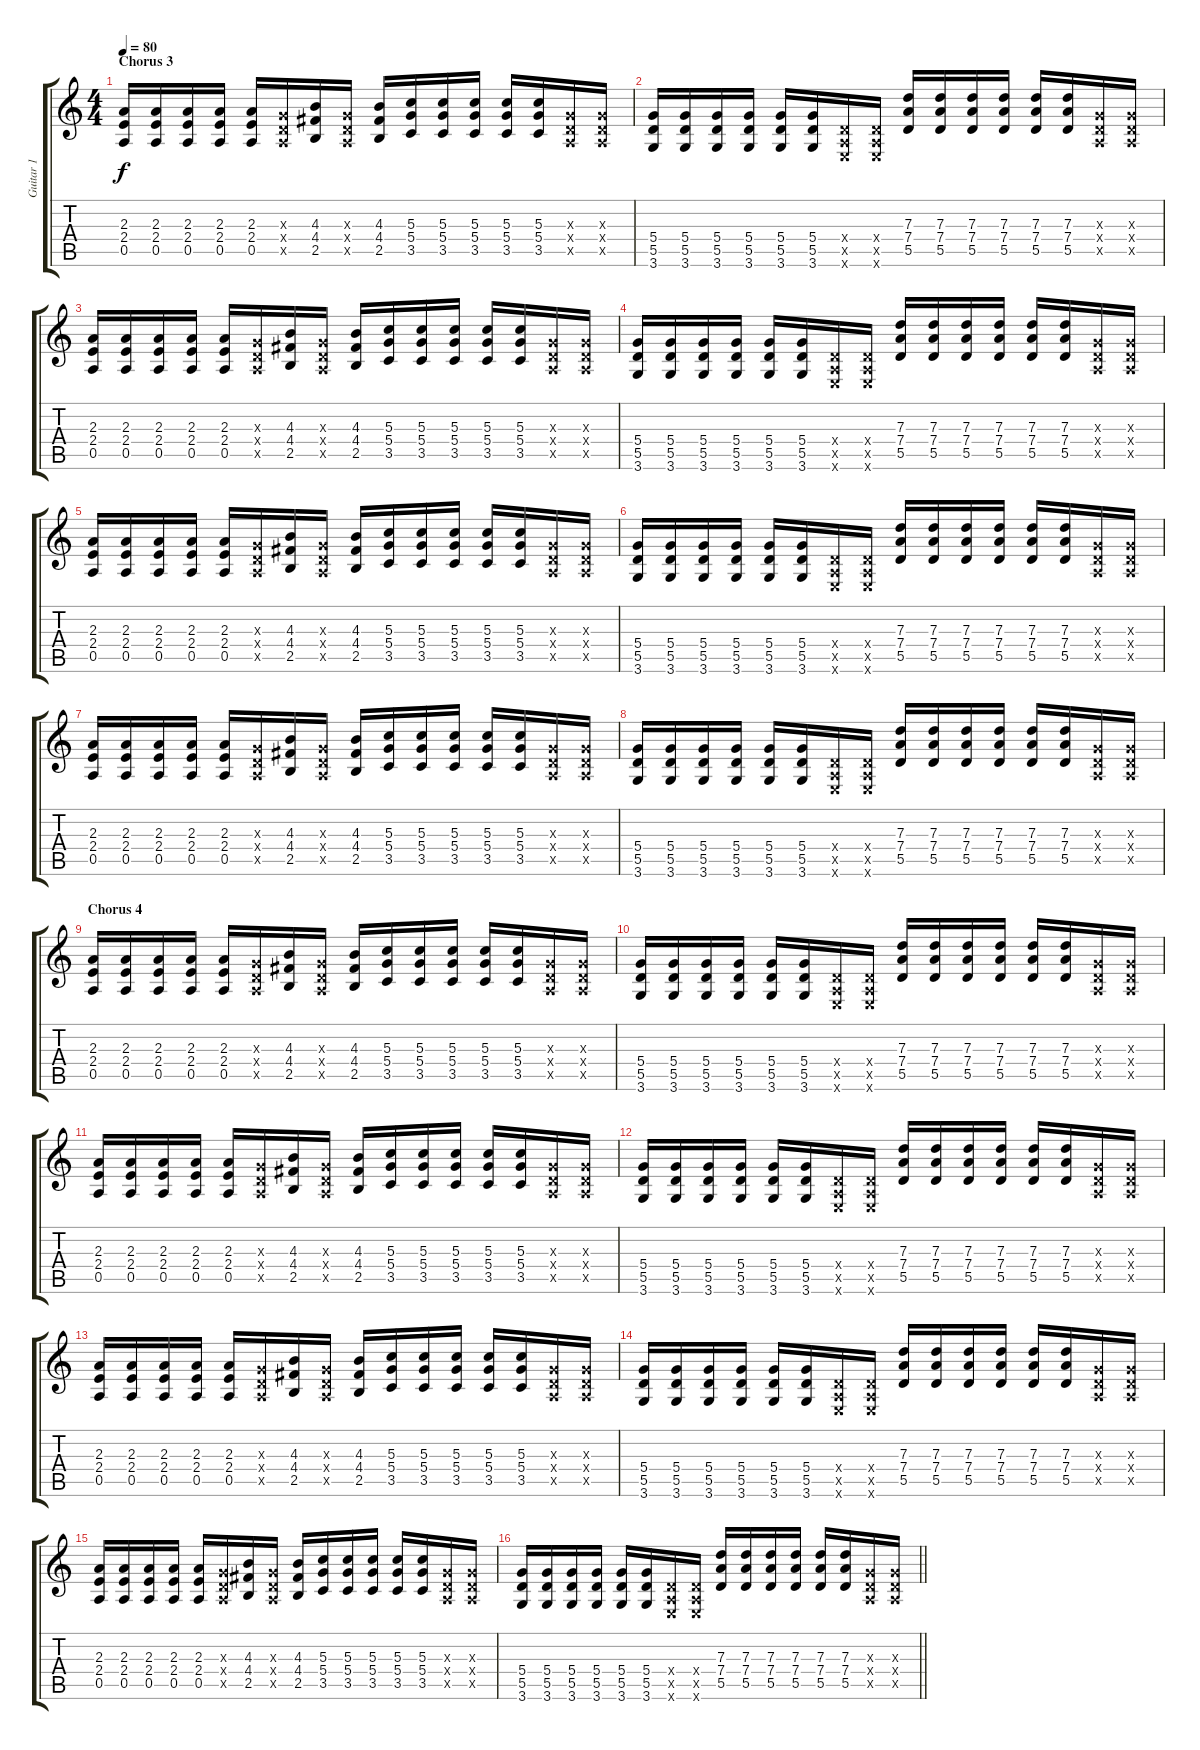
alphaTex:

\track ("Guitar 1" "Guitar 1") {instrument overdrivenguitar}
\staff {score tabs}
\tuning (E4 B3 G3 D3 A2 E2) {hide}
\ts (4 4)
\section ("" "Chorus 3")
\tempo 80
\clef g2
\ks c
(2.3 2.4 0.5).16{dy f} (2.3 2.4 0.5).16 (2.3 2.4 0.5).16 (2.3 2.4 0.5).16 (2.3 2.4 0.5).16 (0.3{x} 0.4{x} 0.5{x}).16 (4.3 4.4 2.5).16 (0.3{x} 0.4{x} 0.5{x}).16 (4.3 4.4 2.5).16 (5.3 5.4 3.5).16 (5.3 5.4 3.5).16 (5.3 5.4 3.5).16 (5.3 5.4 3.5).16 (5.3 5.4 3.5).16 (0.3{x} 0.4{x} 0.5{x}).16 (0.3{x} 0.4{x} 0.5{x}).16 |
(5.4 5.5 3.6).16 (5.4 5.5 3.6).16 (5.4 5.5 3.6).16 (5.4 5.5 3.6).16 (5.4 5.5 3.6).16 (5.4 5.5 3.6).16 (0.4{x} 0.5{x} 0.6{x}).16 (0.4{x} 0.5{x} 0.6{x}).16 (7.3 7.4 5.5).16 (7.3 7.4 5.5).16 (7.3 7.4 5.5).16 (7.3 7.4 5.5).16 (7.3 7.4 5.5).16 (7.3 7.4 5.5).16 (0.3{x} 0.4{x} 0.5{x}).16 (0.3{x} 0.4{x} 0.5{x}).16 |
(2.3 2.4 0.5).16 (2.3 2.4 0.5).16 (2.3 2.4 0.5).16 (2.3 2.4 0.5).16 (2.3 2.4 0.5).16 (0.3{x} 0.4{x} 0.5{x}).16 (4.3 4.4 2.5).16 (0.3{x} 0.4{x} 0.5{x}).16 (4.3 4.4 2.5).16 (5.3 5.4 3.5).16 (5.3 5.4 3.5).16 (5.3 5.4 3.5).16 (5.3 5.4 3.5).16 (5.3 5.4 3.5).16 (0.3{x} 0.4{x} 0.5{x}).16 (0.3{x} 0.4{x} 0.5{x}).16 |
(5.4 5.5 3.6).16 (5.4 5.5 3.6).16 (5.4 5.5 3.6).16 (5.4 5.5 3.6).16 (5.4 5.5 3.6).16 (5.4 5.5 3.6).16 (0.4{x} 0.5{x} 0.6{x}).16 (0.4{x} 0.5{x} 0.6{x}).16 (7.3 7.4 5.5).16 (7.3 7.4 5.5).16 (7.3 7.4 5.5).16 (7.3 7.4 5.5).16 (7.3 7.4 5.5).16 (7.3 7.4 5.5).16 (0.3{x} 0.4{x} 0.5{x}).16 (0.3{x} 0.4{x} 0.5{x}).16 |
(2.3 2.4 0.5).16 (2.3 2.4 0.5).16 (2.3 2.4 0.5).16 (2.3 2.4 0.5).16 (2.3 2.4 0.5).16 (0.3{x} 0.4{x} 0.5{x}).16 (4.3 4.4 2.5).16 (0.3{x} 0.4{x} 0.5{x}).16 (4.3 4.4 2.5).16 (5.3 5.4 3.5).16 (5.3 5.4 3.5).16 (5.3 5.4 3.5).16 (5.3 5.4 3.5).16 (5.3 5.4 3.5).16 (0.3{x} 0.4{x} 0.5{x}).16 (0.3{x} 0.4{x} 0.5{x}).16 |
(5.4 5.5 3.6).16 (5.4 5.5 3.6).16 (5.4 5.5 3.6).16 (5.4 5.5 3.6).16 (5.4 5.5 3.6).16 (5.4 5.5 3.6).16 (0.4{x} 0.5{x} 0.6{x}).16 (0.4{x} 0.5{x} 0.6{x}).16 (7.3 7.4 5.5).16 (7.3 7.4 5.5).16 (7.3 7.4 5.5).16 (7.3 7.4 5.5).16 (7.3 7.4 5.5).16 (7.3 7.4 5.5).16 (0.3{x} 0.4{x} 0.5{x}).16 (0.3{x} 0.4{x} 0.5{x}).16 |
(2.3 2.4 0.5).16 (2.3 2.4 0.5).16 (2.3 2.4 0.5).16 (2.3 2.4 0.5).16 (2.3 2.4 0.5).16 (0.3{x} 0.4{x} 0.5{x}).16 (4.3 4.4 2.5).16 (0.3{x} 0.4{x} 0.5{x}).16 (4.3 4.4 2.5).16 (5.3 5.4 3.5).16 (5.3 5.4 3.5).16 (5.3 5.4 3.5).16 (5.3 5.4 3.5).16 (5.3 5.4 3.5).16 (0.3{x} 0.4{x} 0.5{x}).16 (0.3{x} 0.4{x} 0.5{x}).16 |
(5.4 5.5 3.6).16 (5.4 5.5 3.6).16 (5.4 5.5 3.6).16 (5.4 5.5 3.6).16 (5.4 5.5 3.6).16 (5.4 5.5 3.6).16 (0.4{x} 0.5{x} 0.6{x}).16 (0.4{x} 0.5{x} 0.6{x}).16 (7.3 7.4 5.5).16 (7.3 7.4 5.5).16 (7.3 7.4 5.5).16 (7.3 7.4 5.5).16 (7.3 7.4 5.5).16 (7.3 7.4 5.5).16 (0.3{x} 0.4{x} 0.5{x}).16 (0.3{x} 0.4{x} 0.5{x}).16 |
\section ("" "Chorus 4")
(2.3 2.4 0.5).16 (2.3 2.4 0.5).16 (2.3 2.4 0.5).16 (2.3 2.4 0.5).16 (2.3 2.4 0.5).16 (0.3{x} 0.4{x} 0.5{x}).16 (4.3 4.4 2.5).16 (0.3{x} 0.4{x} 0.5{x}).16 (4.3 4.4 2.5).16 (5.3 5.4 3.5).16 (5.3 5.4 3.5).16 (5.3 5.4 3.5).16 (5.3 5.4 3.5).16 (5.3 5.4 3.5).16 (0.3{x} 0.4{x} 0.5{x}).16 (0.3{x} 0.4{x} 0.5{x}).16 |
(5.4 5.5 3.6).16 (5.4 5.5 3.6).16 (5.4 5.5 3.6).16 (5.4 5.5 3.6).16 (5.4 5.5 3.6).16 (5.4 5.5 3.6).16 (0.4{x} 0.5{x} 0.6{x}).16 (0.4{x} 0.5{x} 0.6{x}).16 (7.3 7.4 5.5).16 (7.3 7.4 5.5).16 (7.3 7.4 5.5).16 (7.3 7.4 5.5).16 (7.3 7.4 5.5).16 (7.3 7.4 5.5).16 (0.3{x} 0.4{x} 0.5{x}).16 (0.3{x} 0.4{x} 0.5{x}).16 |
(2.3 2.4 0.5).16 (2.3 2.4 0.5).16 (2.3 2.4 0.5).16 (2.3 2.4 0.5).16 (2.3 2.4 0.5).16 (0.3{x} 0.4{x} 0.5{x}).16 (4.3 4.4 2.5).16 (0.3{x} 0.4{x} 0.5{x}).16 (4.3 4.4 2.5).16 (5.3 5.4 3.5).16 (5.3 5.4 3.5).16 (5.3 5.4 3.5).16 (5.3 5.4 3.5).16 (5.3 5.4 3.5).16 (0.3{x} 0.4{x} 0.5{x}).16 (0.3{x} 0.4{x} 0.5{x}).16 |
(5.4 5.5 3.6).16 (5.4 5.5 3.6).16 (5.4 5.5 3.6).16 (5.4 5.5 3.6).16 (5.4 5.5 3.6).16 (5.4 5.5 3.6).16 (0.4{x} 0.5{x} 0.6{x}).16 (0.4{x} 0.5{x} 0.6{x}).16 (7.3 7.4 5.5).16 (7.3 7.4 5.5).16 (7.3 7.4 5.5).16 (7.3 7.4 5.5).16 (7.3 7.4 5.5).16 (7.3 7.4 5.5).16 (0.3{x} 0.4{x} 0.5{x}).16 (0.3{x} 0.4{x} 0.5{x}).16 |
(2.3 2.4 0.5).16 (2.3 2.4 0.5).16 (2.3 2.4 0.5).16 (2.3 2.4 0.5).16 (2.3 2.4 0.5).16 (0.3{x} 0.4{x} 0.5{x}).16 (4.3 4.4 2.5).16 (0.3{x} 0.4{x} 0.5{x}).16 (4.3 4.4 2.5).16 (5.3 5.4 3.5).16 (5.3 5.4 3.5).16 (5.3 5.4 3.5).16 (5.3 5.4 3.5).16 (5.3 5.4 3.5).16 (0.3{x} 0.4{x} 0.5{x}).16 (0.3{x} 0.4{x} 0.5{x}).16 |
(5.4 5.5 3.6).16 (5.4 5.5 3.6).16 (5.4 5.5 3.6).16 (5.4 5.5 3.6).16 (5.4 5.5 3.6).16 (5.4 5.5 3.6).16 (0.4{x} 0.5{x} 0.6{x}).16 (0.4{x} 0.5{x} 0.6{x}).16 (7.3 7.4 5.5).16 (7.3 7.4 5.5).16 (7.3 7.4 5.5).16 (7.3 7.4 5.5).16 (7.3 7.4 5.5).16 (7.3 7.4 5.5).16 (0.3{x} 0.4{x} 0.5{x}).16 (0.3{x} 0.4{x} 0.5{x}).16 |
(2.3 2.4 0.5).16 (2.3 2.4 0.5).16 (2.3 2.4 0.5).16 (2.3 2.4 0.5).16 (2.3 2.4 0.5).16 (0.3{x} 0.4{x} 0.5{x}).16 (4.3 4.4 2.5).16 (0.3{x} 0.4{x} 0.5{x}).16 (4.3 4.4 2.5).16 (5.3 5.4 3.5).16 (5.3 5.4 3.5).16 (5.3 5.4 3.5).16 (5.3 5.4 3.5).16 (5.3 5.4 3.5).16 (0.3{x} 0.4{x} 0.5{x}).16 (0.3{x} 0.4{x} 0.5{x}).16 |
\barLineRight lightlight
(5.4 5.5 3.6).16 (5.4 5.5 3.6).16 (5.4 5.5 3.6).16 (5.4 5.5 3.6).16 (5.4 5.5 3.6).16 (5.4 5.5 3.6).16 (0.4{x} 0.5{x} 0.6{x}).16 (0.4{x} 0.5{x} 0.6{x}).16 (7.3 7.4 5.5).16 (7.3 7.4 5.5).16 (7.3 7.4 5.5).16 (7.3 7.4 5.5).16 (7.3 7.4 5.5).16 (7.3 7.4 5.5).16 (0.3{x} 0.4{x} 0.5{x}).16 (0.3{x} 0.4{x} 0.5{x}).16
